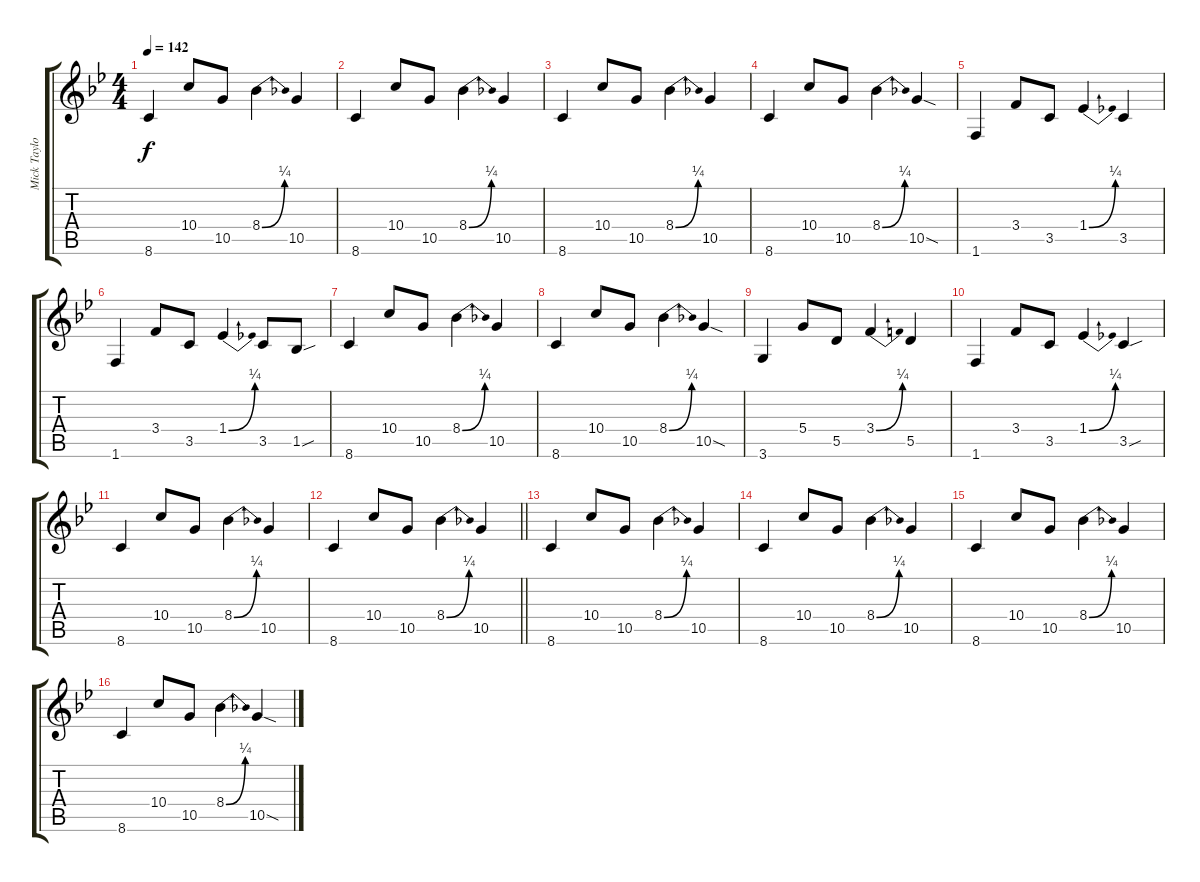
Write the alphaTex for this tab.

\track ("Mick Taylor - Electric Guitar" "Mick Taylo") {instrument overdrivenguitar}
\staff {score tabs}
\tuning (E4 B3 G3 D3 A2 E2) {hide}
\ts (4 4)
\tempo 142
\clef g2
\ks bb
8.6.4{dy f} 10.4.8 10.5.8 8.4{be (bend 0 0 60 1)}.4 10.5.4 |
8.6.4 10.4.8 10.5.8 8.4{be (bend 0 0 60 1)}.4 10.5.4 |
8.6.4 10.4.8 10.5.8 8.4{be (bend 0 0 60 1)}.4 10.5.4 |
8.6.4 10.4.8 10.5.8 8.4{be (bend 0 0 60 1)}.4 10.5{sod}.4 |
1.6.4 3.4.8 3.5.8 1.4{be (bend 0 0 60 1)}.4 3.5.4 |
1.6.4 3.4.8 3.5.8 1.4{be (bend 0 0 60 1)}.4 3.5.8 1.5{sou}.8 |
8.6.4 10.4.8 10.5.8 8.4{be (bend 0 0 60 1)}.4 10.5.4 |
8.6.4 10.4.8 10.5.8 8.4{be (bend 0 0 60 1)}.4 10.5{sod}.4 |
3.6.4 5.4.8 5.5.8 3.4{be (bend 0 0 60 1)}.4 5.5.4 |
1.6.4 3.4.8 3.5.8 1.4{be (bend 0 0 60 1)}.4 3.5{sou}.4 |
8.6.4 10.4.8 10.5.8 8.4{be (bend 0 0 60 1)}.4 10.5.4 |
\barLineRight lightlight
8.6.4 10.4.8 10.5.8 8.4{be (bend 0 0 60 1)}.4 10.5.4 |
8.6.4 10.4.8 10.5.8 8.4{be (bend 0 0 60 1)}.4 10.5.4 |
8.6.4 10.4.8 10.5.8 8.4{be (bend 0 0 60 1)}.4 10.5.4 |
8.6.4 10.4.8 10.5.8 8.4{be (bend 0 0 60 1)}.4 10.5.4 |
8.6.4 10.4.8 10.5.8 8.4{be (bend 0 0 60 1)}.4 10.5{sod}.4
